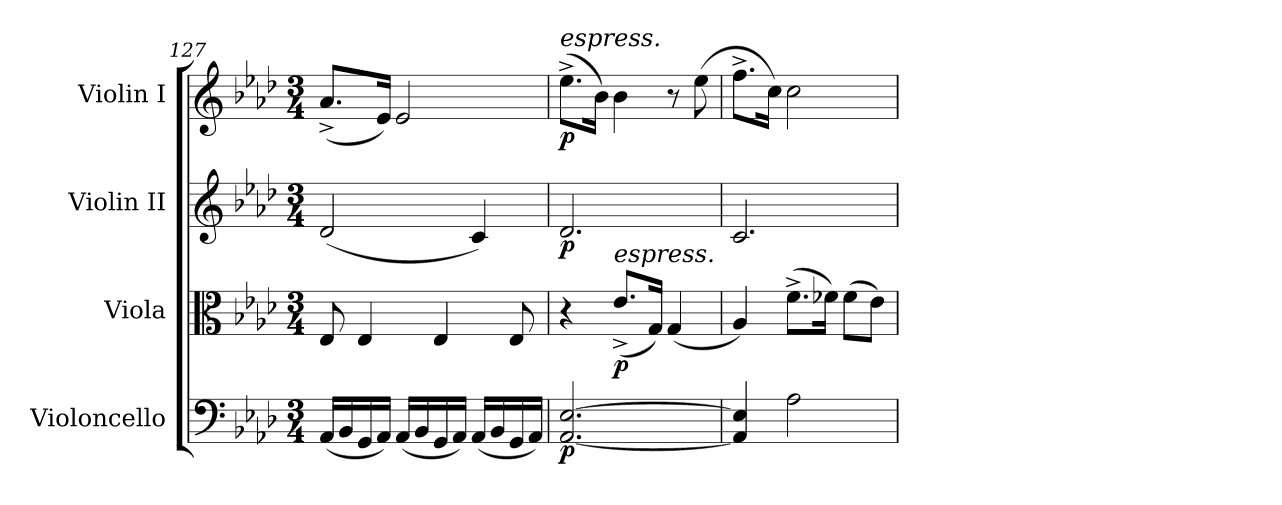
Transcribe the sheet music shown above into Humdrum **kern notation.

**kern	**dynam	**kern	**dynam	**kern	**dynam	**kern	**dynam
*part4	*part4	*part3	*part3	*part2	*part2	*part1	*part1
*staff4	*staff4	*staff3	*staff3	*staff2	*staff2	*staff1	*staff1
*I"Violoncello	*	*I"Viola	*	*I"Violin II	*	*I"Violin I	*
*I'Vc	*	*I'Vla	*	*I'Vln	*	*I'Vln	*
*clefF4	*	*clefC3	*	*clefG2	*	*clefG2	*
*k[b-e-a-d-]	*	*k[b-e-a-d-]	*	*k[b-e-a-d-]	*	*k[b-e-a-d-]	*
*M3/4	*	*M3/4	*	*M3/4	*	*M3/4	*
=127	=127	=127	=127	=127	=127	=127	=127
(<16AA-/LL	.	8E-/	.	(<2d-/	.	(<8.a-^/L	.
16BB-/	.	.	.	.	.	.	.
16GG/	.	4E-/	.	.	.	.	.
16AA-/JJ)	.	.	.	.	.	16e-/Jk)	.
(<16AA-/LL	.	.	.	.	.	2e-/	.
16BB-/	.	.	.	.	.	.	.
16GG/	.	4E-/	.	.	.	.	.
16AA-/JJ)	.	.	.	.	.	.	.
(<16AA-/LL	.	.	.	4c/)	.	.	.
16BB-/	.	.	.	.	.	.	.
16GG/	.	8E-/	.	.	.	.	.
16AA-/JJ)	.	.	.	.	.	.	.
=128	=128	=128	=128	=128	=128	=128	=128
!	!	!	!	!	!	!LO:TX:a:i:t=espress.	!
!	!LO:DY:b	!	!	!	!LO:DY:b	!	!LO:DY:b
[2.AA-/ [2.E-/	p	4r	.	2.d-/	p	(>8.ee-^\L	p
.	.	.	.	.	.	16b-\Jk)	.
!	!	!LO:TX:a:i:t=espress.	!	!	!	!	!
!	!	!	!LO:DY:b	!	!	!	!
.	.	(<8.e-^/L	p	.	.	4b-\	.
.	.	16G/Jk)	.	.	.	.	.
.	.	(<4G/	.	.	.	8r	.
.	.	.	.	.	.	(>8ee-\	.
=129	=129	=129	=129	=129	=129	=129	=129
4AA-/] 4E-/]	.	4A-/)	.	2.c/	.	8.ff^\L	.
.	.	.	.	.	.	16cc\Jk)	.
2A-\	.	(>8.f^\L	.	.	.	2cc\	.
.	.	16f-X\Jk)	.	.	.	.	.
.	.	(>8f-\L	.	.	.	.	.
.	.	8e-\J)	.	.	.	.	.
=	=	=	=	=	=	=	=
*-	*-	*-	*-	*-	*-	*-	*-
